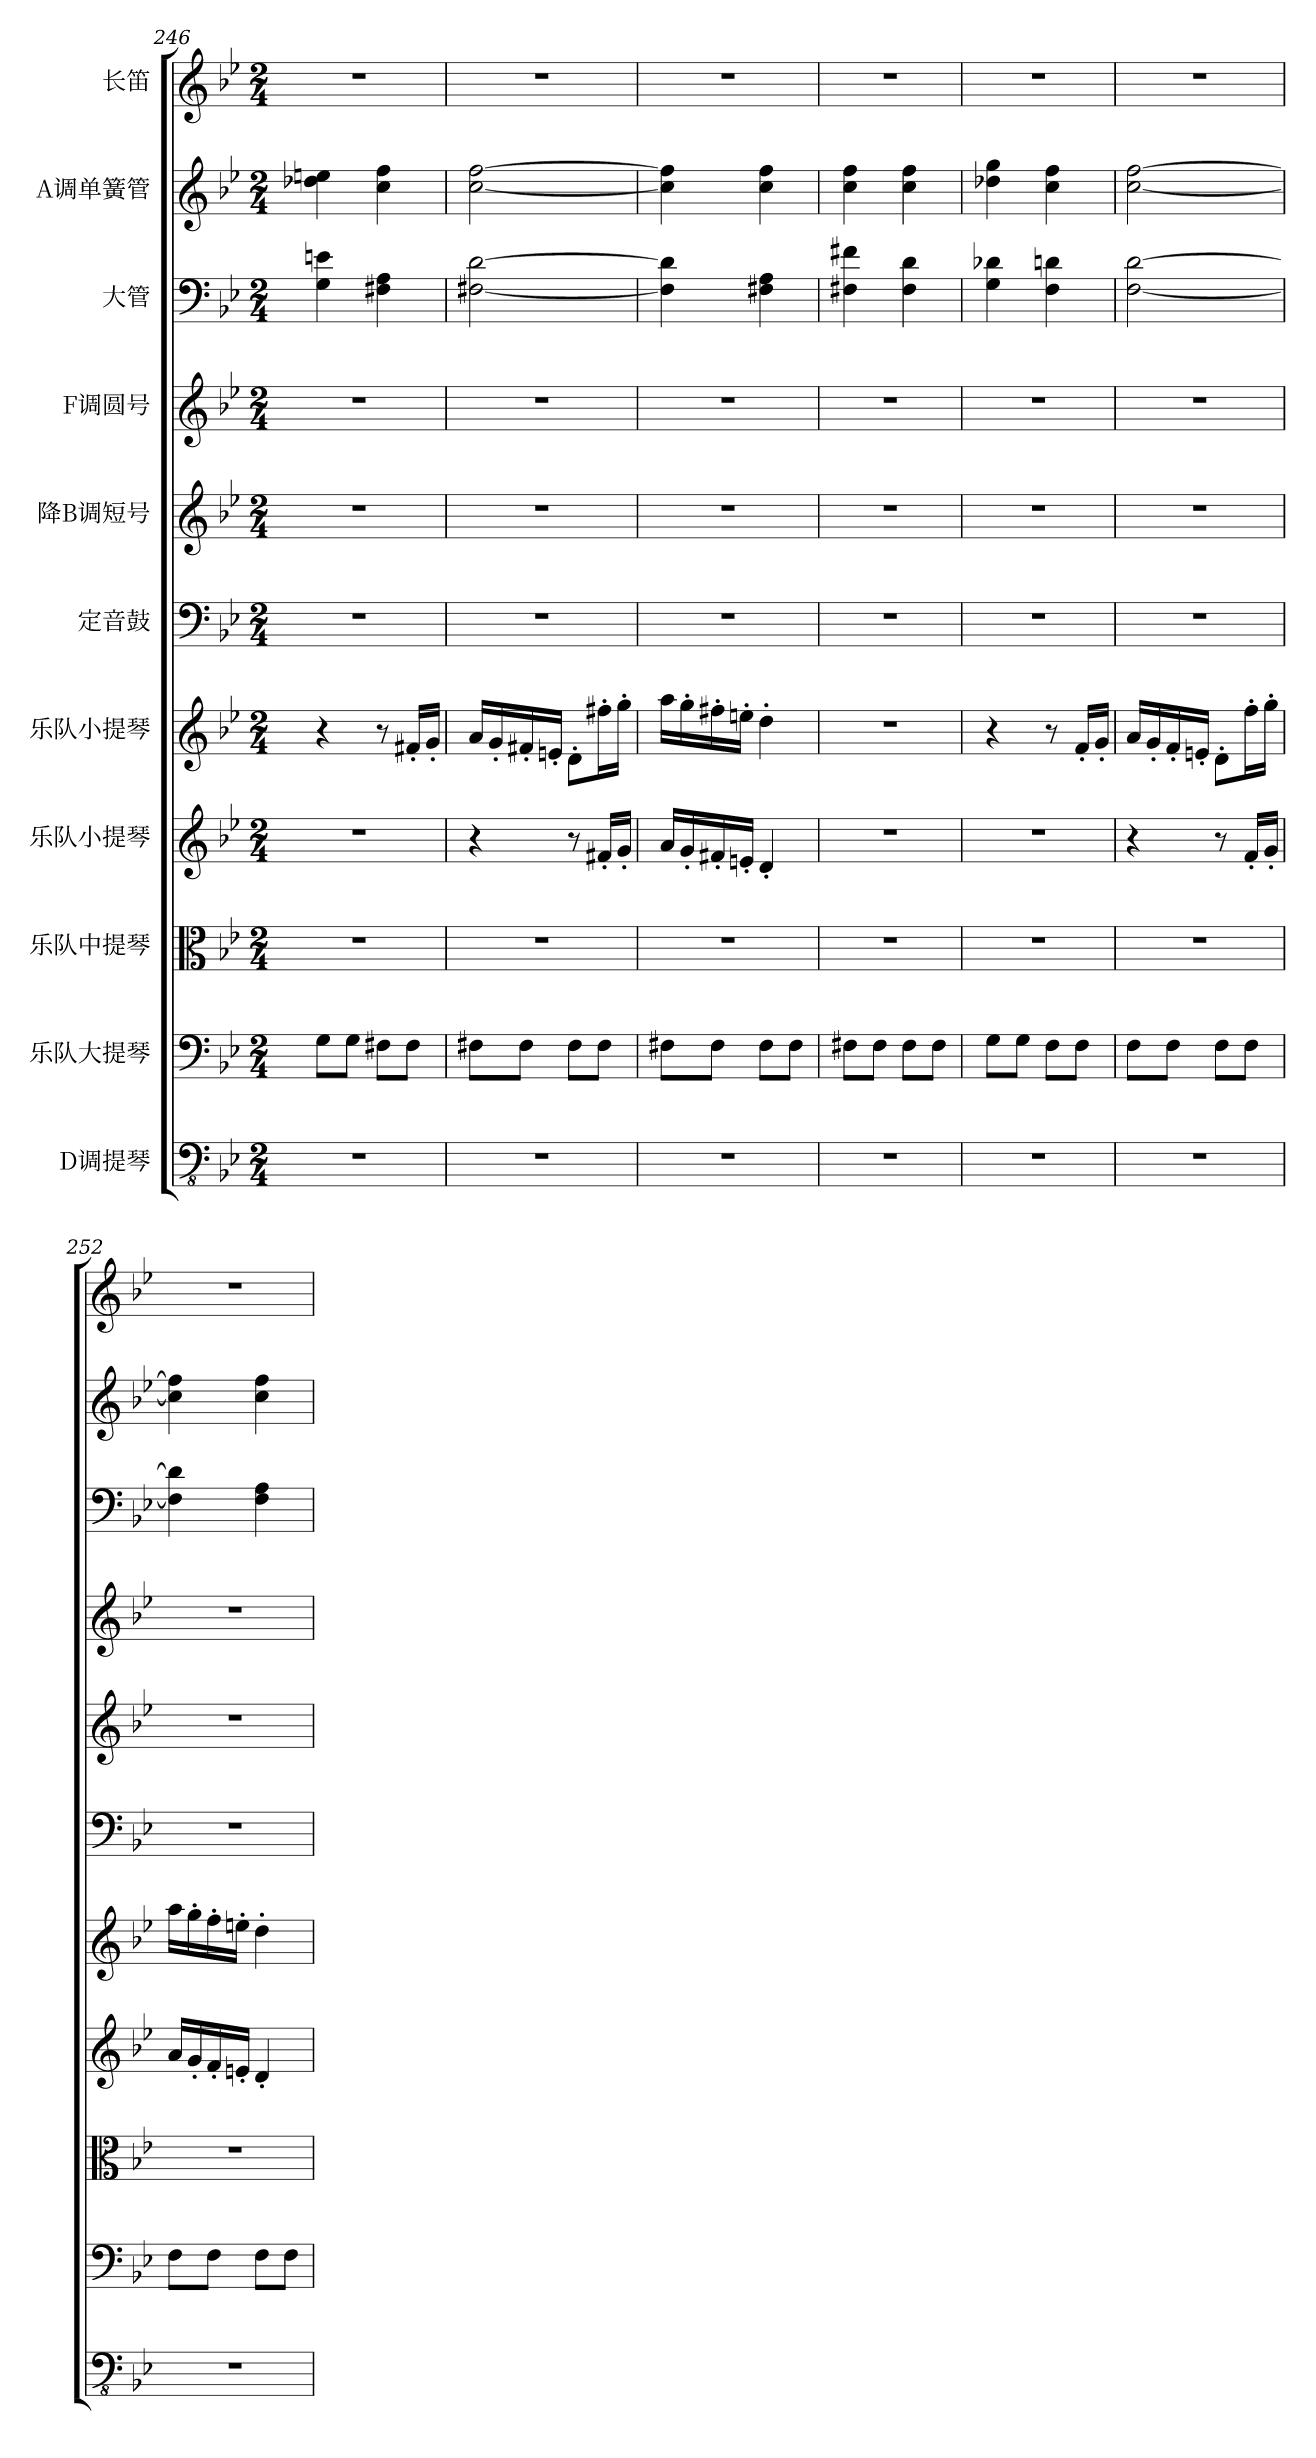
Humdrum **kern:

**kern	**kern	**kern	**kern	**kern	**kern	**kern	**kern	**kern	**kern	**kern
*part11	*part10	*part9	*part8	*part7	*part6	*part5	*part4	*part3	*part2	*part1
*staff11	*staff10	*staff9	*staff8	*staff7	*staff6	*staff5	*staff4	*staff3	*staff2	*staff1
*I"D调提琴	*I"乐队大提琴	*I"乐队中提琴	*I"乐队小提琴	*I"乐队小提琴	*I"定音鼓	*I"降B调短号	*I"F调圆号	*I"大管	*I"A调单簧管	*I"长笛
*clefFv4	*clefF4	*clefC3	*clefG2	*clefG2	*clefF4	*clefG2	*clefG2	*clefF4	*clefG2	*clefG2
*ITrd7c12	*	*	*	*	*	*ITrd1c2	*ITrd4c7	*	*ITrd2c3	*
*k[b-e-]	*k[b-e-]	*k[b-e-]	*k[b-e-]	*k[b-e-]	*k[b-e-]	*k[b-e-a-d-]	*k[b-e-a-]	*k[b-e-]	*k[f#]	*k[b-e-]
*M2/4	*M2/4	*M2/4	*M2/4	*M2/4	*M2/4	*M2/4	*M2/4	*M2/4	*M2/4	*M2/4
=246	=246	=246	=246	=246	=246	=246	=246	=246	=246	=246
2r	8G\L	2r	2r	4r	2r	2r	2r	4G\ 4en\	4b-X\ 4cc#X\	2r
.	8G\J	.	.	.	.	.	.	.	.	.
.	8F#X\L	.	.	8r	.	.	.	4F#X\ 4A\	4a\ 4dd\	.
.	8F#\J	.	.	16f#X'/LL	.	.	.	.	.	.
.	.	.	.	16g'/JJ	.	.	.	.	.	.
!!LO:PB:g=z
=247	=247	=247	=247	=247	=247	=247	=247	=247	=247	=247
2r	8F#X\L	2r	4r	16a/LL	2r	2r	2r	[2F#X\ [2d\	[2a\ [2dd\	2r
.	.	.	.	16g'/	.	.	.	.	.	.
.	8F#\J	.	.	16f#X'/	.	.	.	.	.	.
.	.	.	.	16en'/JJ	.	.	.	.	.	.
.	8F#\L	.	8r	8d'\L	.	.	.	.	.	.
.	8F#\J	.	16f#X'/LL	16ff#X'\L	.	.	.	.	.	.
.	.	.	16g'/JJ	16gg'\JJ	.	.	.	.	.	.
=248	=248	=248	=248	=248	=248	=248	=248	=248	=248	=248
2r	8F#X\L	2r	16a/LL	16aa\LL	2r	2r	2r	4F#\] 4d\]	4a\] 4dd\]	2r
.	.	.	16g'/	16gg'\	.	.	.	.	.	.
.	8F#\J	.	16f#X'/	16ff#X'\	.	.	.	.	.	.
.	.	.	16en'/JJ	16een'\JJ	.	.	.	.	.	.
.	8F#\L	.	4d'/	4dd'\	.	.	.	4F#X\ 4A\	4a\ 4dd\	.
.	8F#\J	.	.	.	.	.	.	.	.	.
=249	=249	=249	=249	=249	=249	=249	=249	=249	=249	=249
2r	8F#X\L	2r	2r	2r	2r	2r	2r	4F#X\ 4f#X\	4a\ 4dd\	2r
.	8F#\J	.	.	.	.	.	.	.	.	.
.	8F#\L	.	.	.	.	.	.	4F#\ 4d\	4a\ 4dd\	.
.	8F#\J	.	.	.	.	.	.	.	.	.
=250	=250	=250	=250	=250	=250	=250	=250	=250	=250	=250
2r	8G\L	2r	2r	4r	2r	2r	2r	4G\ 4d-X\	4b-X\ 4ee\	2r
.	8G\J	.	.	.	.	.	.	.	.	.
.	8F\L	.	.	8r	.	.	.	4F\ 4dn\	4a\ 4dd\	.
.	8F\J	.	.	16f'/LL	.	.	.	.	.	.
.	.	.	.	16g'/JJ	.	.	.	.	.	.
=251	=251	=251	=251	=251	=251	=251	=251	=251	=251	=251
2r	8F\L	2r	4r	16a/LL	2r	2r	2r	[2F\ [2d\	[2a\ [2dd\	2r
.	.	.	.	16g'/	.	.	.	.	.	.
.	8F\J	.	.	16f'/	.	.	.	.	.	.
.	.	.	.	16en'/JJ	.	.	.	.	.	.
.	8F\L	.	8r	8d'\L	.	.	.	.	.	.
.	8F\J	.	16f'/LL	16ff'\L	.	.	.	.	.	.
.	.	.	16g'/JJ	16gg'\JJ	.	.	.	.	.	.
!!LO:PB:g=z
=252	=252	=252	=252	=252	=252	=252	=252	=252	=252	=252
2r	8F\L	2r	16a/LL	16aa\LL	2r	2r	2r	4F\] 4d\]	4a\] 4dd\]	2r
.	.	.	16g'/	16gg'\	.	.	.	.	.	.
.	8F\J	.	16f'/	16ff'\	.	.	.	.	.	.
.	.	.	16en'/JJ	16een'\JJ	.	.	.	.	.	.
.	8F\L	.	4d'/	4dd'\	.	.	.	4F\ 4A\	4a\ 4dd\	.
.	8F\J	.	.	.	.	.	.	.	.	.
=	=	=	=	=	=	=	=	=	=	=
*-	*-	*-	*-	*-	*-	*-	*-	*-	*-	*-
